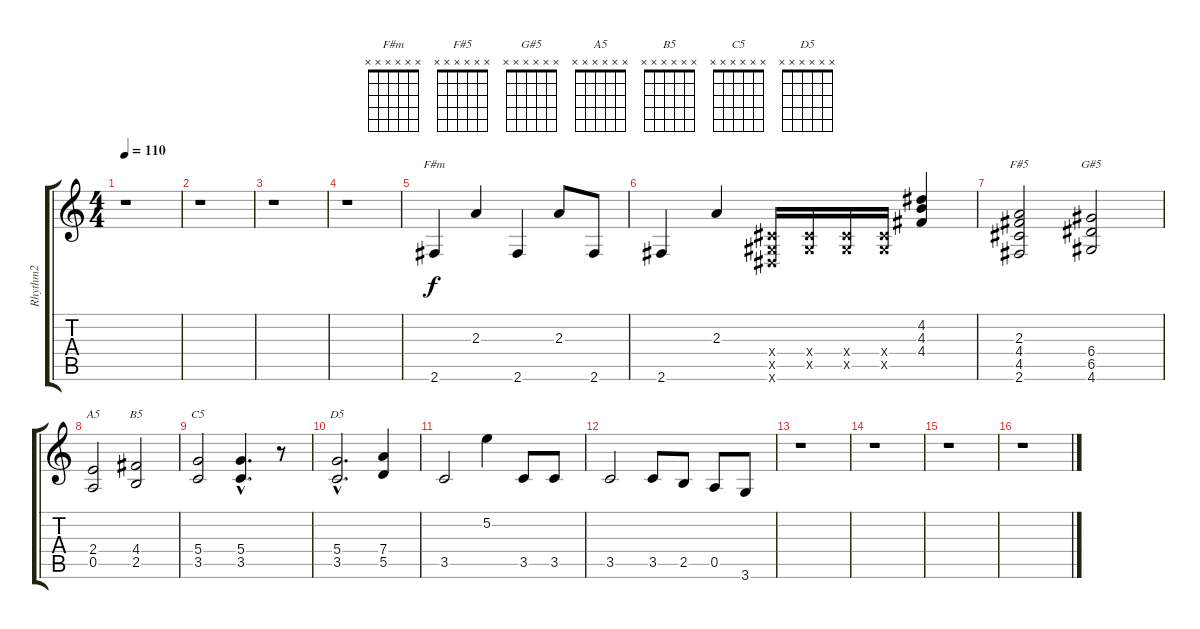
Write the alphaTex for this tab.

\track ("Rhythm2" "Rhythm2") {instrument distortionguitar}
\staff {score tabs}
\tuning (E4 B3 G3 D3 A2 E2) {hide}
\chord ("F#m" x x x x x x)
\chord ("F#5" x x x x x x)
\chord ("G#5" x x x x x x)
\chord ("A5" x x x x x x)
\chord ("B5" x x x x x x)
\chord ("C5" x x x x x x)
\chord ("D5" x x x x x x)
\ts (4 4)
\tempo 110
\clef g2
\ks c
r.1{dy f} |
r.1 |
r.1 |
r.1 |
2.6.4{ch "F#m"} 2.3.4 2.6.4 2.3.8 2.6.8 |
2.6.4 2.3.4 (-1.4{x} -1.5{x} -1.6{x}).16 (-1.4{x} -1.5{x}).16 (-1.4{x} -1.5{x}).16 (-1.4{x} -1.5{x}).16 (4.2 4.3 4.4).4 |
(2.3 4.4 4.5 2.6).2{ch "F#5"} (6.4 6.5 4.6).2{ch "G#5"} |
(2.4 0.5).2{ch "A5"} (4.4 2.5).2{ch "B5"} |
(5.4 3.5).2{ch "C5"} (5.4{hac} 3.5{hac}).4{d} r.8 |
(5.4{hac} 3.5{hac}).2{d ch "D5"} (7.4 5.5).4 |
3.5.2 5.2.4 3.5.8 3.5.8 |
3.5.2 3.5.8 2.5.8 0.5.8 3.6.8 |
r.1 |
r.1 |
r.1 |
r.1
